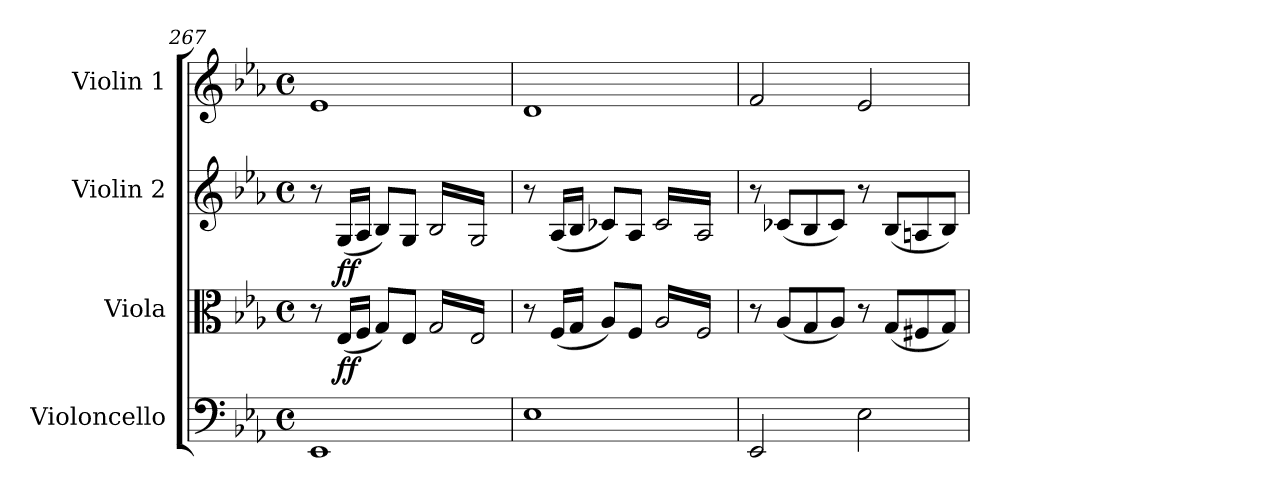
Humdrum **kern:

**kern	**dynam	**kern	**dynam	**kern	**dynam	**kern	**dynam
*part4	*part4	*part3	*part3	*part2	*part2	*part1	*part1
*staff4	*staff4	*staff3	*staff3	*staff2	*staff2	*staff1	*staff1
*I"Violoncello	*	*I"Viola	*	*I"Violin 2	*	*I"Violin 1	*
*I'Vc	*	*I'Vla	*	*I'Vln	*	*I'Vln	*
*clefF4	*	*clefC3	*	*clefG2	*	*clefG2	*
*k[b-e-a-]	*	*k[b-e-a-]	*	*k[b-e-a-]	*	*k[b-e-a-]	*
*M4/4	*	*M4/4	*	*M4/4	*	*M4/4	*
*met(c)	*	*met(c)	*	*met(c)	*	*met(c)	*
=267	=267	=267	=267	=267	=267	=267	=267
!	!LO:DY:b	!	!	!	!	!	!
!	!LO:DY:n=1:b	!	!	!	!	!	!LO:DY:b
!	!	!	!	!	!	!	!LO:DY:n=1:b
1EE-	ff other-dynamics	8r	.	8r	.	1e-	ff other-dynamics
!	!	!	!LO:DY:b	!	!LO:DY:b	!	!
.	.	(16E-/LL	ff	(16G/LL	ff	.	.
.	.	16F/JJ	.	16A-/JJ	.	.	.
.	.	8G/L)	.	8B-/L)	.	.	.
.	.	8E-/J	.	8G/J	.	.	.
*	*	*tremolo	*	*	*	*	*
*	*	*	*	*tremolo	*	*	*
.	.	16G/LL	.	16B-/LL	.	.	.
.	.	16E-/	.	16G/	.	.	.
.	.	16G/	.	16B-/	.	.	.
.	.	16E-/	.	16G/	.	.	.
.	.	16G/	.	16B-/	.	.	.
.	.	16E-/	.	16G/	.	.	.
.	.	16G/	.	16B-/	.	.	.
.	.	16E-/JJ	.	16G/JJ	.	.	.
*	*	*	*	*Xtremolo	*	*	*
*	*	*Xtremolo	*	*	*	*	*
!!LO:LB:g=z
=268	=268	=268	=268	=268	=268	=268	=268
1E-	.	8r	.	8r	.	1d	.
.	.	.	.	.	.	.	.
.	.	(16F/LL	.	(16A-/LL	.	.	.
.	.	16G/JJ	.	16B-/JJ	.	.	.
.	.	8A-/L)	.	8c-X/L)	.	.	.
.	.	8F/J	.	8A-/J	.	.	.
*	*	*tremolo	*	*	*	*	*
*	*	*	*	*tremolo	*	*	*
.	.	16A-/LL	.	16c-/LL	.	.	.
.	.	16F/	.	16A-/	.	.	.
.	.	16A-/	.	16c-/	.	.	.
.	.	16F/	.	16A-/	.	.	.
.	.	16A-/	.	16c-/	.	.	.
.	.	16F/	.	16A-/	.	.	.
.	.	16A-/	.	16c-/	.	.	.
.	.	16F/JJ	.	16A-/JJ	.	.	.
*	*	*	*	*Xtremolo	*	*	*
*	*	*Xtremolo	*	*	*	*	*
!!LO:LB:g=z
=269	=269	=269	=269	=269	=269	=269	=269
2EE-/	.	8r	.	8r	.	2f/	.
.	.	.	.	.	.	.	.
.	.	(8A-/L	.	(8c-X/L	.	.	.
.	.	.	.	.	.	.	.
.	.	8G/	.	8B-/	.	.	.
.	.	8A-/J)	.	8c-/J)	.	.	.
2E-\	.	8r	.	8r	.	2e-/	.
.	.	(8G/L	.	(8B-/L	.	.	.
.	.	8F#X/	.	8An/	.	.	.
.	.	8G/J)	.	8B-/J)	.	.	.
=	=	=	=	=	=	=	=
*-	*-	*-	*-	*-	*-	*-	*-
